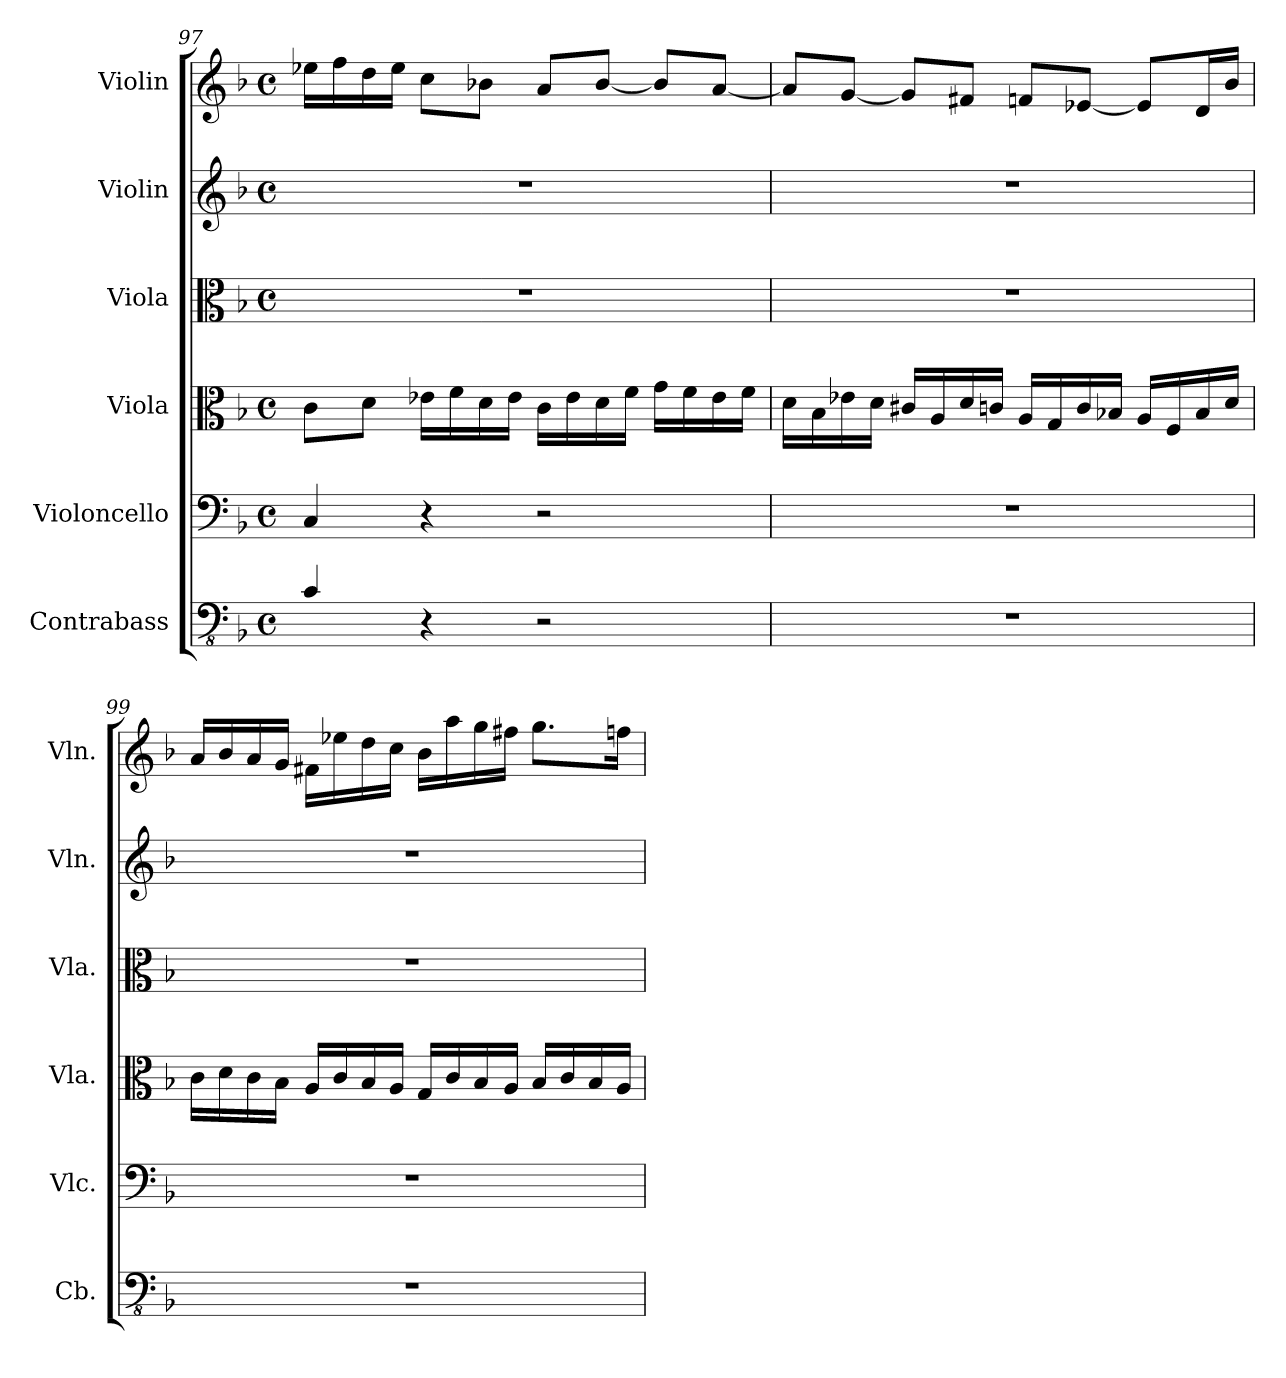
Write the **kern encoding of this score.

**kern	**kern	**kern	**kern	**kern	**kern
*part6	*part5	*part4	*part3	*part2	*part1
*staff6	*staff5	*staff4	*staff3	*staff2	*staff1
*I"Contrabass	*I"Violoncello	*I"Viola	*I"Viola	*I"Violin	*I"Violin
*I'Cb.	*I'Vlc.	*I'Vla.	*I'Vla.	*I'Vln.	*I'Vln.
*clefFv4	*clefF4	*clefC3	*clefC3	*clefG2	*clefG2
*ITrd7c12	*	*	*	*	*
*k[b-]	*k[b-]	*k[b-]	*k[b-]	*k[b-]	*k[b-]
*M4/4	*M4/4	*M4/4	*M4/4	*M4/4	*M4/4
*met(c)	*met(c)	*met(c)	*met(c)	*met(c)	*met(c)
=97	=97	=97	=97	=97	=97
4CC/	4C/	8c\L	1r	1r	16ee-X\LL
.	.	.	.	.	16ff\
.	.	8d\J	.	.	16dd\
.	.	.	.	.	16ee-\JJ
4r	4r	16e-X\LL	.	.	8cc\L
.	.	16f\	.	.	.
.	.	16d\	.	.	8b-X\J
.	.	16e-\JJ	.	.	.
2r	2r	16c\LL	.	.	8a/L
.	.	16e-\	.	.	.
.	.	16d\	.	.	[8b-/J
.	.	16f\JJ	.	.	.
.	.	16g\LL	.	.	8b-/L]
.	.	16f\	.	.	.
.	.	16e-\	.	.	[8a/J
.	.	16f\JJ	.	.	.
!!LO:PB:g=z
=98	=98	=98	=98	=98	=98
1r	1r	16d\LL	1r	1r	8a/L]
.	.	16B-\	.	.	.
.	.	16e-X\	.	.	[8g/J
.	.	16d\JJ	.	.	.
.	.	16c#X/LL	.	.	8g/L]
.	.	16A/	.	.	.
.	.	16d/	.	.	8f#X/J
.	.	16cn/JJ	.	.	.
.	.	16A/LL	.	.	8fn/L
.	.	16G/	.	.	.
.	.	16c/	.	.	[8e-X/J
.	.	16B-X/JJ	.	.	.
.	.	16A/LL	.	.	8e-/L]
.	.	16F/	.	.	.
.	.	16B-/	.	.	16d/L
.	.	16d/JJ	.	.	16b-/JJ
=99	=99	=99	=99	=99	=99
1r	1r	16c\LL	1r	1r	16a/LL
.	.	16d\	.	.	16b-/
.	.	16c\	.	.	16a/
.	.	16B-\JJ	.	.	16g/JJ
.	.	16A/LL	.	.	16f#X\LL
.	.	16c/	.	.	16ee-X\
.	.	16B-/	.	.	16dd\
.	.	16A/JJ	.	.	16cc\JJ
.	.	16G/LL	.	.	16b-\LL
.	.	16c/	.	.	16aa\
.	.	16B-/	.	.	16gg\
.	.	16A/JJ	.	.	16ff#X\JJ
.	.	16B-/LL	.	.	8.gg\L
.	.	16c/	.	.	.
.	.	16B-/	.	.	.
.	.	16A/JJ	.	.	16ffn\Jk
=	=	=	=	=	=
*-	*-	*-	*-	*-	*-
